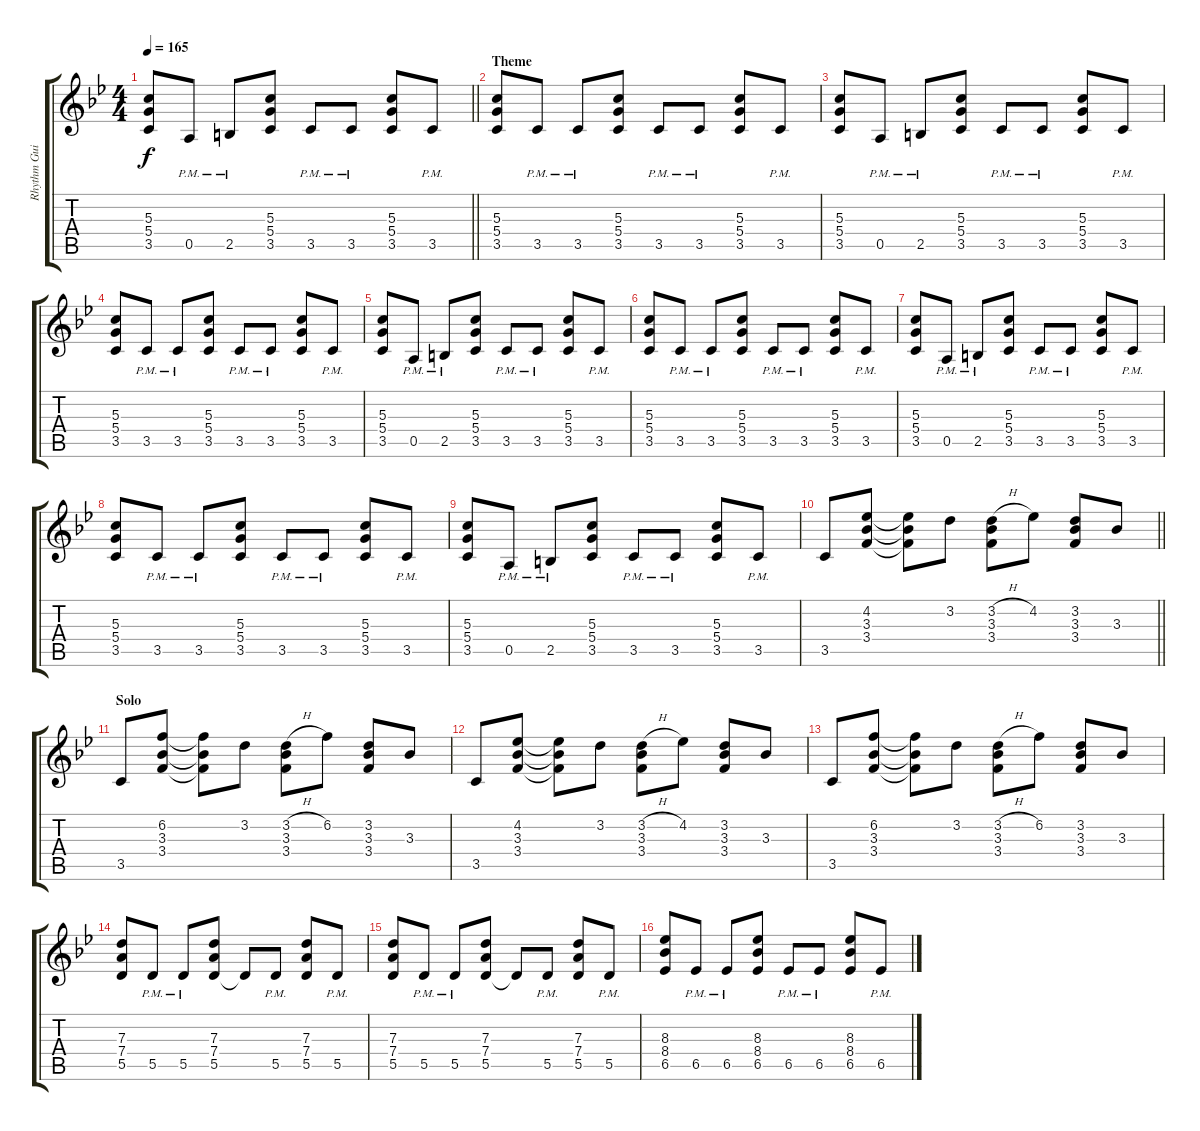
\track ("Rhythm Guitar" "Rhythm Gui") {instrument overdrivenguitar}
\staff {score tabs}
\tuning (E4 B3 G3 D3 A2 E2) {hide}
\ts (4 4)
\tempo 165
\clef g2
\barLineRight lightlight
\ks bb
(5.3 5.4 3.5).8{dy f} 0.5{pm}.8 2.5{pm}.8 (5.3 5.4 3.5).8 3.5{pm}.8 3.5{pm}.8 (5.3 5.4 3.5).8 3.5{pm}.8 |
\section ("" "Theme")
(5.3 5.4 3.5).8 3.5{pm}.8 3.5{pm}.8 (5.3 5.4 3.5).8 3.5{pm}.8 3.5{pm}.8 (5.3 5.4 3.5).8 3.5{pm}.8 |
(5.3 5.4 3.5).8 0.5{pm}.8 2.5{pm}.8 (5.3 5.4 3.5).8 3.5{pm}.8 3.5{pm}.8 (5.3 5.4 3.5).8 3.5{pm}.8 |
(5.3 5.4 3.5).8 3.5{pm}.8 3.5{pm}.8 (5.3 5.4 3.5).8 3.5{pm}.8 3.5{pm}.8 (5.3 5.4 3.5).8 3.5{pm}.8 |
(5.3 5.4 3.5).8 0.5{pm}.8 2.5{pm}.8 (5.3 5.4 3.5).8 3.5{pm}.8 3.5{pm}.8 (5.3 5.4 3.5).8 3.5{pm}.8 |
(5.3 5.4 3.5).8 3.5{pm}.8 3.5{pm}.8 (5.3 5.4 3.5).8 3.5{pm}.8 3.5{pm}.8 (5.3 5.4 3.5).8 3.5{pm}.8 |
(5.3 5.4 3.5).8 0.5{pm}.8 2.5{pm}.8 (5.3 5.4 3.5).8 3.5{pm}.8 3.5{pm}.8 (5.3 5.4 3.5).8 3.5{pm}.8 |
(5.3 5.4 3.5).8 3.5{pm}.8 3.5{pm}.8 (5.3 5.4 3.5).8 3.5{pm}.8 3.5{pm}.8 (5.3 5.4 3.5).8 3.5{pm}.8 |
(5.3 5.4 3.5).8 0.5{pm}.8 2.5{pm}.8 (5.3 5.4 3.5).8 3.5{pm}.8 3.5{pm}.8 (5.3 5.4 3.5).8 3.5{pm}.8 |
\barLineRight lightlight
3.5.8 (4.2 3.3 3.4).8 (4.2{t} 3.3{t} 3.4{t}).8 3.2.8 (3.2{h} 3.3 3.4).8 4.2.8 (3.2 3.3 3.4).8 3.3.8 |
\section ("" "Solo")
3.5.8 (6.2 3.3 3.4).8 (6.2{t} 3.3{t} 3.4{t}).8 3.2.8 (3.2{h} 3.3 3.4).8 6.2.8 (3.2 3.3 3.4).8 3.3.8 |
3.5.8 (4.2 3.3 3.4).8 (4.2{t} 3.3{t} 3.4{t}).8 3.2.8 (3.2{h} 3.3 3.4).8 4.2.8 (3.2 3.3 3.4).8 3.3.8 |
3.5.8 (6.2 3.3 3.4).8 (6.2{t} 3.3{t} 3.4{t}).8 3.2.8 (3.2{h} 3.3 3.4).8 6.2.8 (3.2 3.3 3.4).8 3.3.8 |
(7.3 7.4 5.5).8 5.5{pm}.8 5.5{pm}.8 (7.3 7.4 5.5).8 5.5{t}.8 5.5{pm}.8 (7.3 7.4 5.5).8 5.5{pm}.8 |
(7.3 7.4 5.5).8 5.5{pm}.8 5.5{pm}.8 (7.3 7.4 5.5).8 5.5{t}.8 5.5{pm}.8 (7.3 7.4 5.5).8 5.5{pm}.8 |
(8.3 8.4 6.5).8 6.5{pm}.8 6.5{pm}.8 (8.3 8.4 6.5).8 6.5{pm}.8 6.5{pm}.8 (8.3 8.4 6.5).8 6.5{pm}.8
